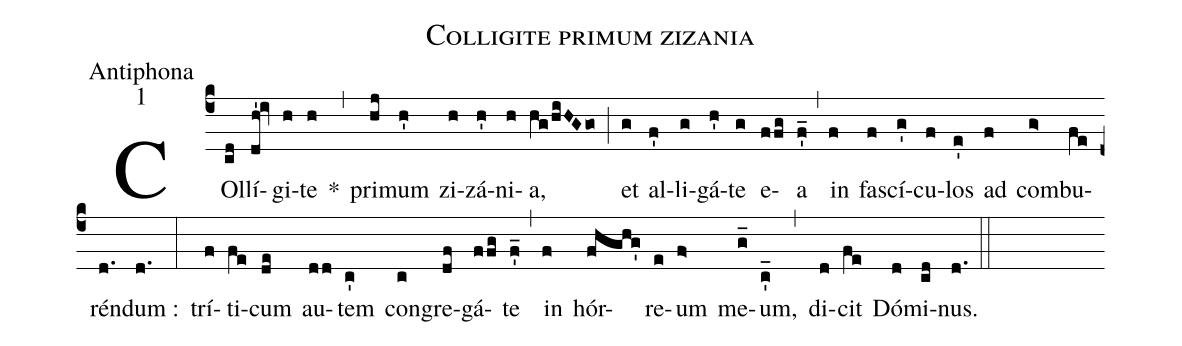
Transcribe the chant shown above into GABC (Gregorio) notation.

name:Colligite primum zizania;
office-part:Antiphona;
mode:1;
%%
(c4) COl(cd)lí(dh'!iv)gi(h)te(h) *(,) pri(hj)mum(h') zi(h)zá(h')ni(h)a,(hg/hiHGgo) (;) et(g) al(f')li(g)gá(h')te(g) e(ffg)a(f'_) (,) in(f) fa(f)scí(g')cu(f)los(e') ad(f) com(g>)bu(fe)rén(d.)dum :(d.) (:) trí(f)ti(fe)cum(de) au(dd)tem(c') con(c)gre(df)gá(ffg)te(f'_) (,) in(f) hór(fhghg')re(e)um(f>) me(g_)um,(c'_) (,) di(d)cit(fe) Dó(d)mi(cd)nus.(d.) (::)
